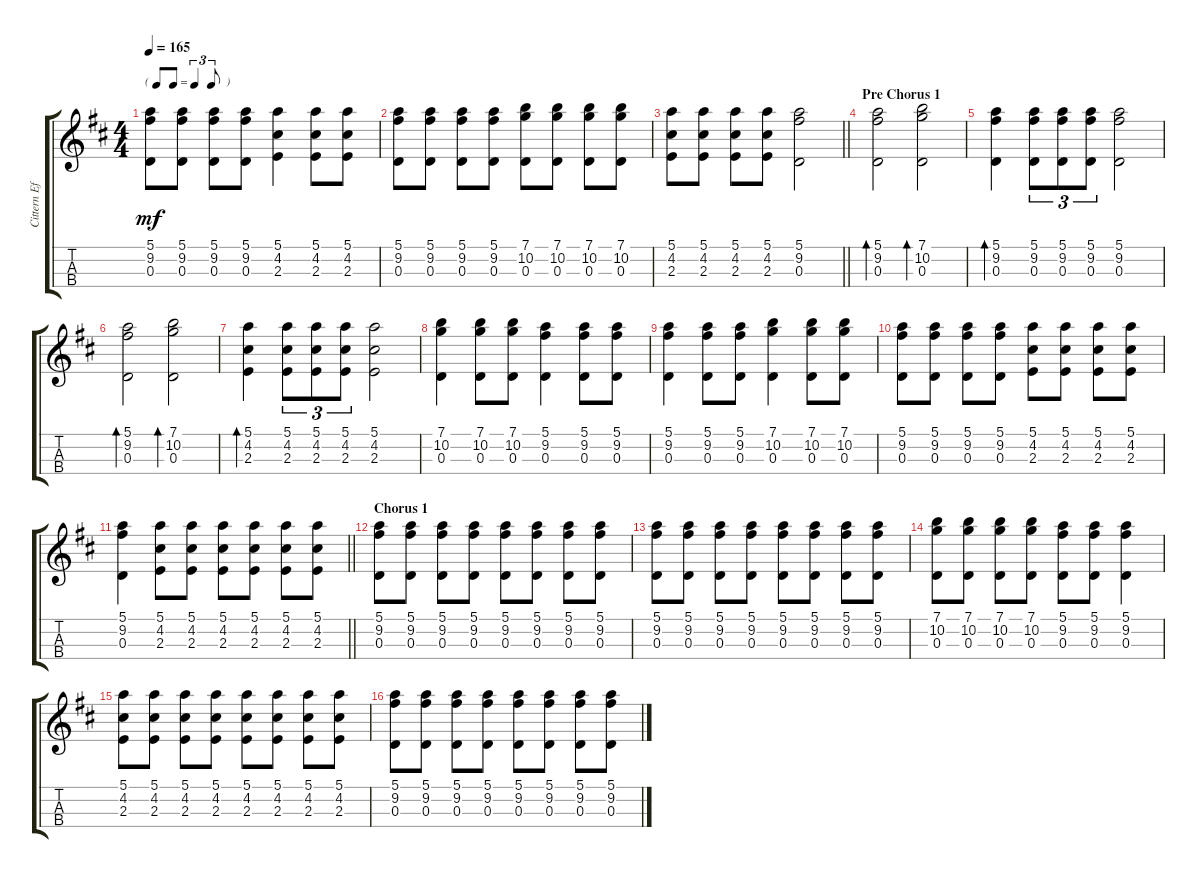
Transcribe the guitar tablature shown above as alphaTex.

\track ("Cittern Effect" "Cittern Ef") {instrument koto}
\staff {score tabs}
\tuning (E5 A4 D4 G3) {hide}
\ts (4 4)
\tf triplet8th
\tempo 165
\clef g2
\ks d
(5.1 9.2 0.3).8{dy mf} (5.1 9.2 0.3).8 (5.1 9.2 0.3).8 (5.1 9.2 0.3).8 (5.1 4.2 2.3).4 (5.1 4.2 2.3).8 (5.1 4.2 2.3).8 |
(5.1 9.2 0.3).8 (5.1 9.2 0.3).8 (5.1 9.2 0.3).8 (5.1 9.2 0.3).8 (7.1 10.2 0.3).8 (7.1 10.2 0.3).8 (7.1 10.2 0.3).8 (7.1 10.2 0.3).8 |
\barLineRight lightlight
(5.1 4.2 2.3).8 (5.1 4.2 2.3).8 (5.1 4.2 2.3).8 (5.1 4.2 2.3).8 (5.1 9.2 0.3).2 |
\section ("" "Pre Chorus 1")
(5.1 9.2 0.3).2{bd 60} (7.1 10.2 0.3).2{bd 60} |
(5.1 9.2 0.3).4{bd 60} (5.1 9.2 0.3).8{tu (3 2)} (5.1 9.2 0.3).8{tu (3 2)} (5.1 9.2 0.3).8{tu (3 2)} (5.1 9.2 0.3).2 |
(5.1 9.2 0.3).2{bd 60} (7.1 10.2 0.3).2{bd 60} |
(5.1 4.2 2.3).4{bd 60} (5.1 4.2 2.3).8{tu (3 2)} (5.1 4.2 2.3).8{tu (3 2)} (5.1 4.2 2.3).8{tu (3 2)} (5.1 4.2 2.3).2 |
(7.1 10.2 0.3).4 (7.1 10.2 0.3).8 (7.1 10.2 0.3).8 (5.1 9.2 0.3).4 (5.1 9.2 0.3).8 (5.1 9.2 0.3).8 |
(5.1 9.2 0.3).4 (5.1 9.2 0.3).8 (5.1 9.2 0.3).8 (7.1 10.2 0.3).4 (7.1 10.2 0.3).8 (7.1 10.2 0.3).8 |
(5.1 9.2 0.3).8 (5.1 9.2 0.3).8 (5.1 9.2 0.3).8 (5.1 9.2 0.3).8 (5.1 4.2 2.3).8 (5.1 4.2 2.3).8 (5.1 4.2 2.3).8 (5.1 4.2 2.3).8 |
\barLineRight lightlight
(5.1 9.2 0.3).4 (5.1 4.2 2.3).8 (5.1 4.2 2.3).8 (5.1 4.2 2.3).8 (5.1 4.2 2.3).8 (5.1 4.2 2.3).8 (5.1 4.2 2.3).8 |
\section ("" "Chorus 1")
(5.1 9.2 0.3).8 (5.1 9.2 0.3).8 (5.1 9.2 0.3).8 (5.1 9.2 0.3).8 (5.1 9.2 0.3).8 (5.1 9.2 0.3).8 (5.1 9.2 0.3).8 (5.1 9.2 0.3).8 |
(5.1 9.2 0.3).8 (5.1 9.2 0.3).8 (5.1 9.2 0.3).8 (5.1 9.2 0.3).8 (5.1 9.2 0.3).8 (5.1 9.2 0.3).8 (5.1 9.2 0.3).8 (5.1 9.2 0.3).8 |
(7.1 10.2 0.3).8 (7.1 10.2 0.3).8 (7.1 10.2 0.3).8 (7.1 10.2 0.3).8 (5.1 9.2 0.3).8 (5.1 9.2 0.3).8 (5.1 9.2 0.3).4 |
(5.1 4.2 2.3).8 (5.1 4.2 2.3).8 (5.1 4.2 2.3).8 (5.1 4.2 2.3).8 (5.1 4.2 2.3).8 (5.1 4.2 2.3).8 (5.1 4.2 2.3).8 (5.1 4.2 2.3).8 |
(5.1 9.2 0.3).8 (5.1 9.2 0.3).8 (5.1 9.2 0.3).8 (5.1 9.2 0.3).8 (5.1 9.2 0.3).8 (5.1 9.2 0.3).8 (5.1 9.2 0.3).8 (5.1 9.2 0.3).8
